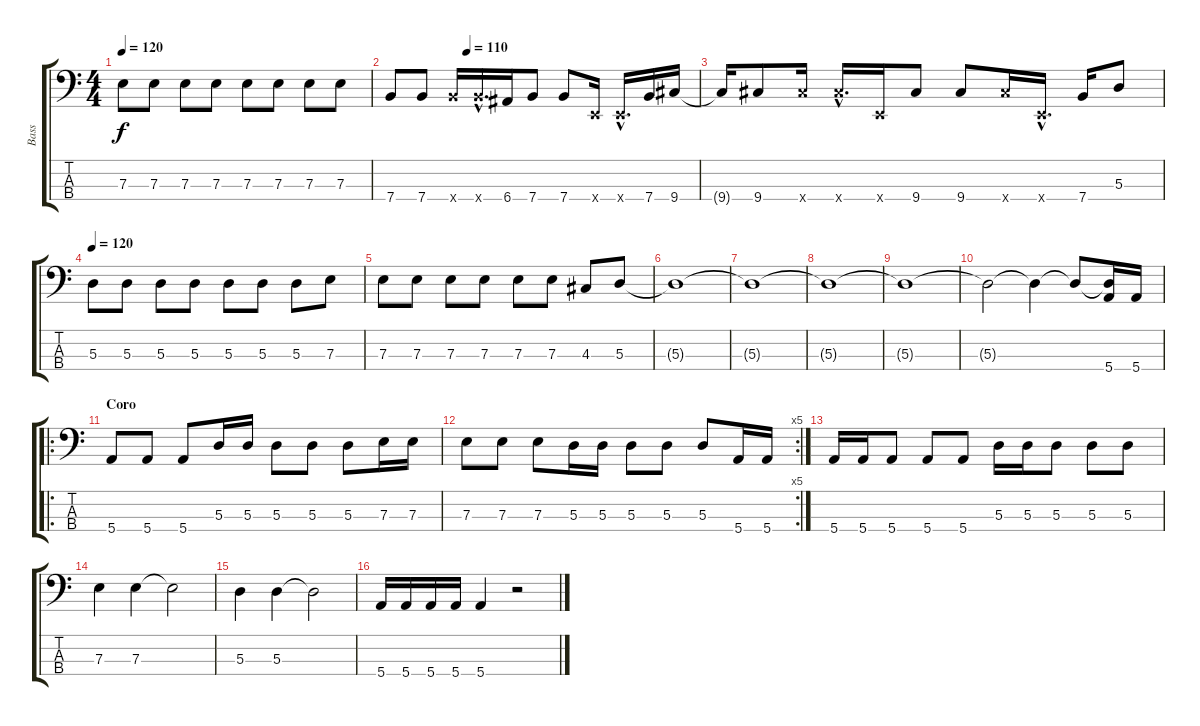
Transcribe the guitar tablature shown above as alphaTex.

\track ("Bass" "Bass") {instrument electricbasspick}
\staff {score tabs}
\tuning (G2 D2 A1 E1) {hide}
\ts (4 4)
\tempo 120
\clef f4
\ks c
7.3.8{dy f} 7.3.8 7.3.8 7.3.8 7.3.8 7.3.8 7.3.8 7.3.8 |
\tempo (110 0.25)
7.4.8 7.4.8 7.4{x}.16 7.4{hac x}.16{d} 6.4.16 7.4.8 7.4.8 0.4{x}.16 0.4{hac x}.16{d} 7.4.16 9.4.16 |
9.4{t}.16 9.4.8 9.4{x}.16 9.4{hac x}.16{d} 0.4{x}.16 9.4.8 9.4.8 9.4{x}.16 0.4{hac x}.16{d} 7.4.16 5.3.8 |
\tempo 120
5.3.8 5.3.8 5.3.8 5.3.8 5.3.8 5.3.8 5.3.8 7.3.8 |
7.3.8 7.3.8 7.3.8 7.3.8 7.3.8 7.3.8 4.3.8 5.3.8 |
5.3{t}.1 |
5.3{t}.1 |
5.3{t}.1 |
5.3{t}.1 |
5.3{t}.2 5.3{t}.4 5.3{t}.8 (5.3{t} 5.4).16 5.4.16 |
\ro
\section ("" "Coro")
5.4.8 5.4.8 5.4.8 5.3.16 5.3.16 5.3.8 5.3.8 5.3.8 7.3.16 7.3.16 |
\rc 5
7.3.8 7.3.8 7.3.8 5.3.16 5.3.16 5.3.8 5.3.8 5.3.8 5.4.16 5.4.16 |
5.4.16 5.4.16 5.4.8 5.4.8 5.4.8 5.3.16 5.3.16 5.3.8 5.3.8 5.3.8 |
7.3.4 7.3.4 7.3{t}.2 |
5.3.4 5.3.4 5.3{t}.2 |
5.4.16 5.4.16 5.4.16 5.4.16 5.4.4 r.2
